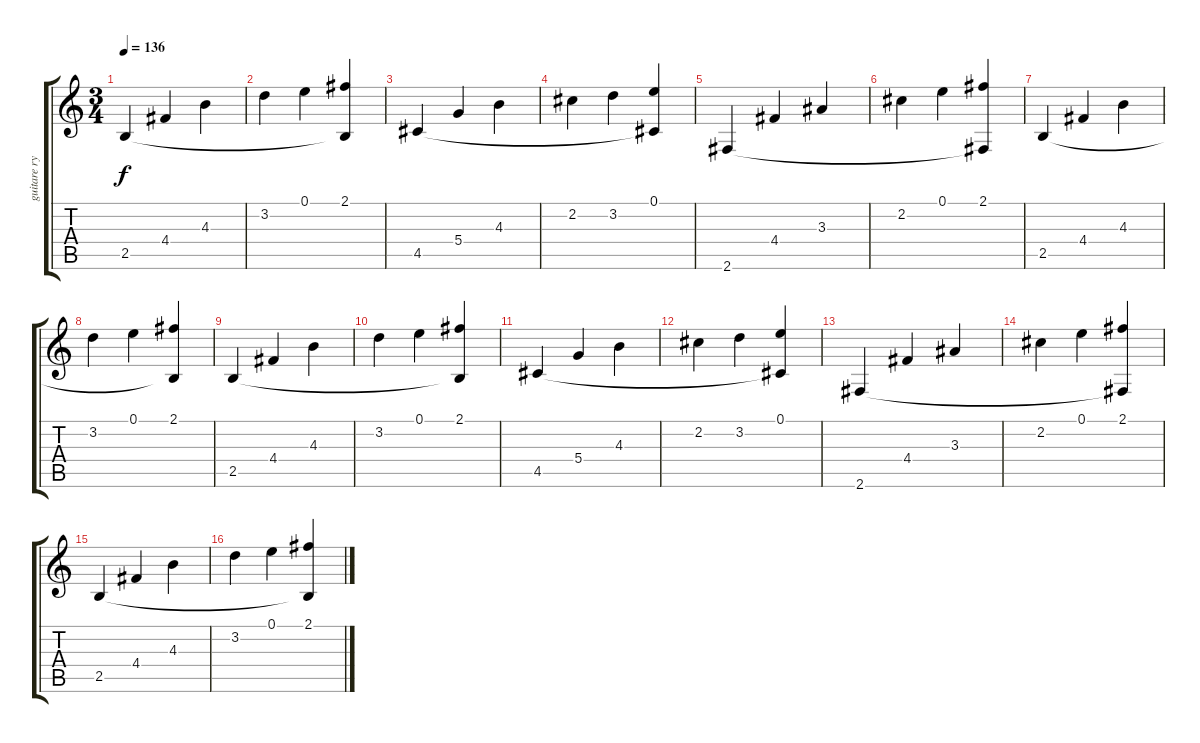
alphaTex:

\track ("guitare rythmique electrique" "guitare ry") {instrument distortionguitar}
\staff {score tabs}
\tuning (E4 B3 G3 D3 A2 E2) {hide}
\ts (3 4)
\tempo 136
\clef g2
\ks c
2.5.4{dy f} 4.4.4 4.3.4 |
3.2.4 0.1.4 (2.1 2.5{t}).4 |
4.5.4 5.4.4 4.3.4 |
2.2.4 3.2.4 (0.1 4.5{t}).4 |
2.6.4 4.4.4 3.3.4 |
2.2.4 0.1.4 (2.1 2.6{t}).4 |
2.5.4 4.4.4 4.3.4 |
3.2.4 0.1.4 (2.1 2.5{t}).4 |
2.5.4 4.4.4 4.3.4 |
3.2.4 0.1.4 (2.1 2.5{t}).4 |
4.5.4 5.4.4 4.3.4 |
2.2.4 3.2.4 (0.1 4.5{t}).4 |
2.6.4 4.4.4 3.3.4 |
2.2.4 0.1.4 (2.1 2.6{t}).4 |
2.5.4 4.4.4 4.3.4 |
3.2.4 0.1.4 (2.1 2.5{t}).4
